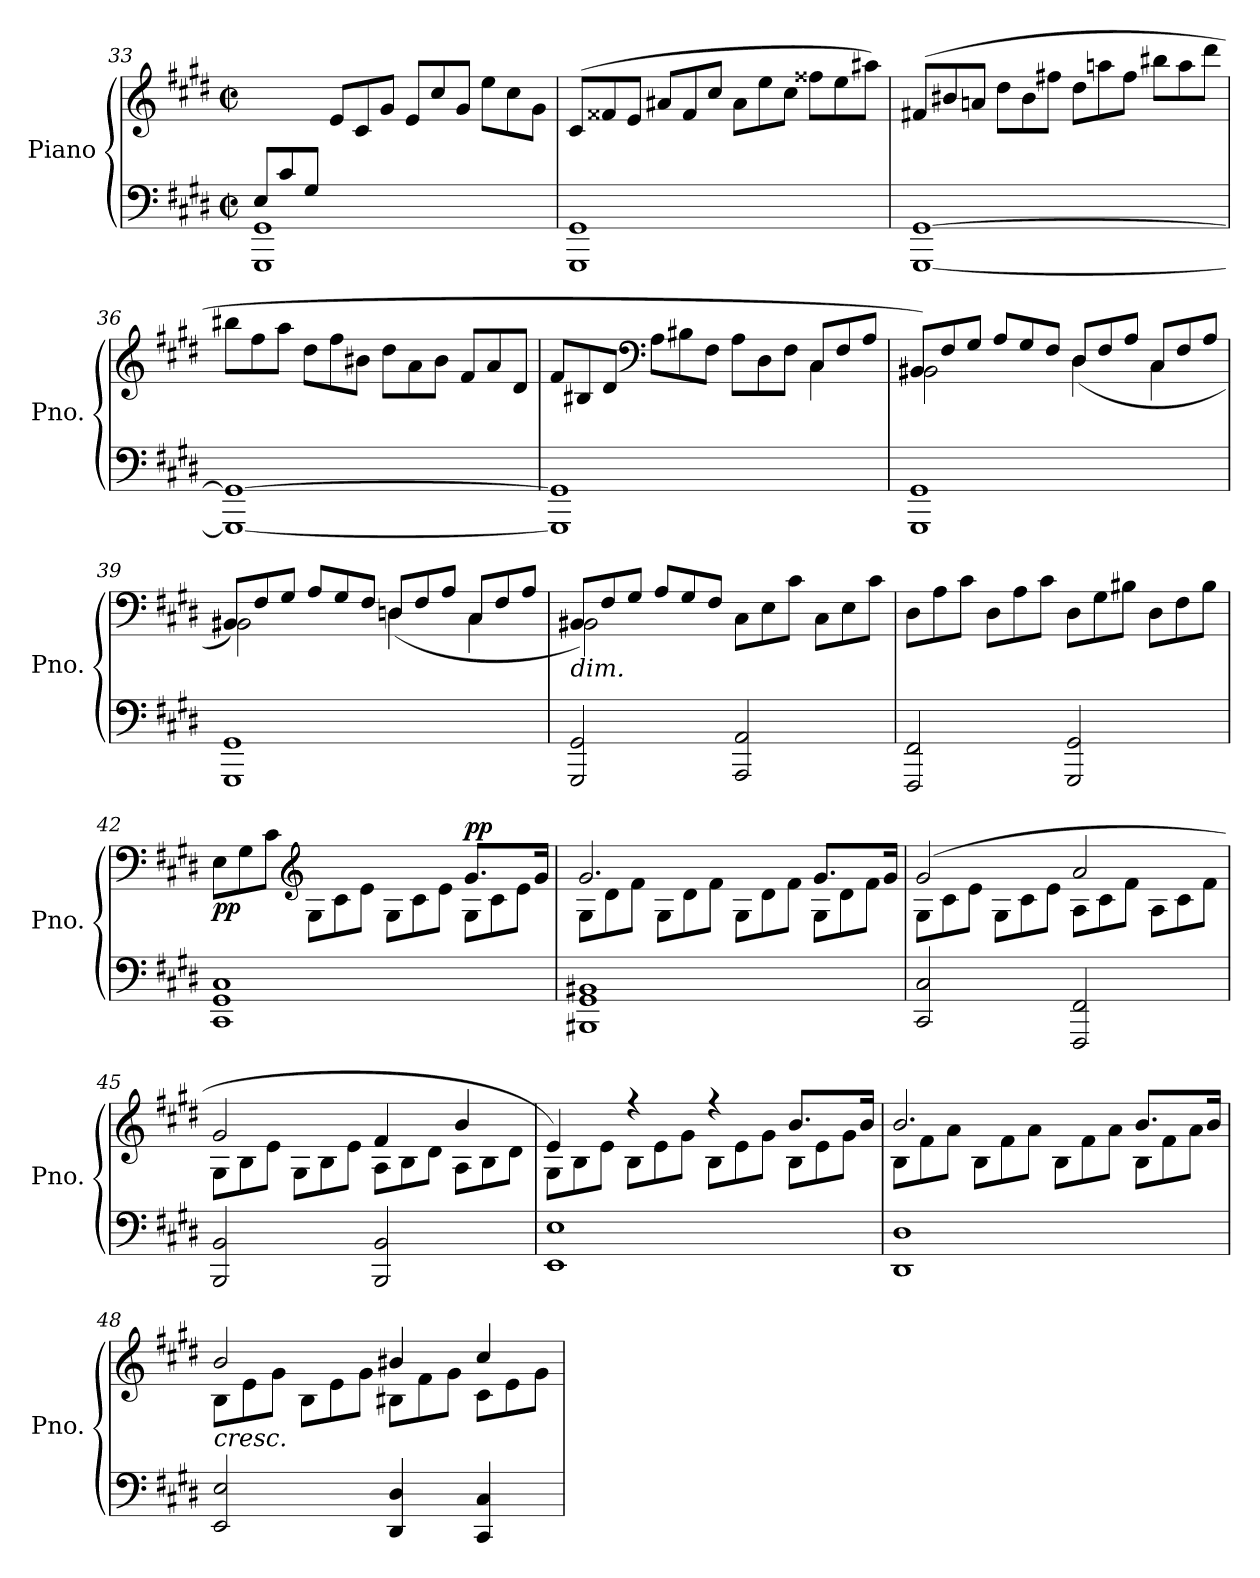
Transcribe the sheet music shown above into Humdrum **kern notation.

**kern	**kern	**dynam
*part1	*part1	*part1
*staff2	*staff1	*staff1/2
*I"Piano	*	*
*I'Pno.	*	*
*clefF4	*clefG2	*
*k[f#c#g#d#]	*k[f#c#g#d#]	*
*M2/2	*M2/2	*
*met(c|)	*met(c|)	*
*Xtuplet	*	*
=33	=33	=33
*^	*	*
(>12E/L	1GGG# 1GG#	4ryy	.
12c#/	.	.	.
12G#/J	.	.	.
*	*	*Xtuplet	*
2.ryy	.	12e/L	.
.	.	12c#/	.
.	.	12g#/J	.
.	.	12e/L	.
.	.	12cc#/	.
.	.	12g#/J	.
.	.	12ee\L	.
.	.	12cc#\	.
.	.	12g#\J)	.
*v	*v	*	*
=34	=34	=34
1GGG# 1GG#	(>12c#/L	.
.	12f##X/	.
.	12e/J	.
.	12a#X/L	.
.	12f##/	.
.	12cc#/J	.
.	12a#\L	.
.	12ee\	.
.	12cc#\J	.
.	12ff##X\L	.
.	12ee\	.
.	12aa#X\J)	.
=35	=35	=35
[1GGG# [1GG#	(>12f#X/L	.
.	12b#X/	.
.	12an/J	.
.	12dd#\L	.
.	12b#\	.
.	12ff#X\J	.
.	12dd#\L	.
.	12aan\	.
.	12ff#\J	.
.	12bb#X\L	.
.	12aa\	.
.	12ddd#\J	.
!!LO:LB:g=z
=36	=36	=36
1GGG#_ 1GG#_	12bb#X\L	.
.	12ff#\	.
.	12aa\J	.
.	12dd#\L	.
.	12ff#\	.
.	12b#X\J	.
.	12dd#\L	.
.	12a\	.
.	12b#\J	.
.	12f#/L	.
.	12a/	.
.	12d#/J	.
=37	=37	=37
*	*^	*
1GGG#] 1GG#]	12f#/L	2ryy	.
.	12B#X/	.	.
.	12d#/J	.	.
*	*clefF4	*	*
.	12A\L	.	.
.	12B#X\	.	.
.	12F#\J	.	.
.	12A\L	4ryy	.
.	12D#\	.	.
.	12F#\J	.	.
.	12C#/L	4C#\	.
.	12F#/	.	.
.	12A/J	.	.
=38	=38	=38	=38
1GGG# 1GG#	12BB#X/L)	2BB#\	.
.	12F#/	.	.
.	12G#/J	.	.
.	12A/L	.	.
.	12G#/	.	.
.	12F#/J	.	.
.	12D#/L	(<4D#\	.
.	12F#/	.	.
.	12A/J	.	.
.	12C#/L	4C#\	.
.	12F#/	.	.
.	12A/J	.	.
=39	=39	=39	=39
1GGG# 1GG#	12BB#X/L)	2BB#\	.
.	12F#/	.	.
.	12G#/J	.	.
.	12A/L	.	.
.	12G#/	.	.
.	12F#/J	.	.
.	12Dn/L	(<4D\	.
.	12F#/	.	.
.	12A/J	.	.
.	12C#/L	4C#\	.
.	12F#/	.	.
.	12A/J	.	.
!!LO:LB:g=z	!!
=40	=40	=40	=40
!	!LO:TX:b:i:t=dim.	!	!
2GGG#/ 2GG#/	12BB#X/L	2BB#\)	.
.	12F#/	.	.
.	12G#/J	.	.
.	12A/L	.	.
.	12G#/	.	.
.	12F#/J	.	.
2AAA/ 2AA/	12C#\L	2ryy	.
.	12E\	.	.
.	12c#\J	.	.
.	12C#\L	.	.
.	12E\	.	.
.	12c#\J	.	.
*	*v	*v	*
=41	=41	=41
2FFF#/ 2FF#/	12D#\L	.
.	12A\	.
.	12c#\J	.
.	12D#\L	.
.	12A\	.
.	12c#\J	.
2GGG#/ 2GG#/	12D#\L	.
.	12G#\	.
.	12B#X\J	.
.	12D#\L	.
.	12F#\	.
.	12B#\J	.
=42	=42	=42
*	*^	*
!	!	!	!LO:DY:b
1CC# 1GG# 1C#	4ryy	12E\L	pp
.	.	12G#\	.
.	.	12c#\J	.
*	*clefG2	*	*
.	4ryy	12G#\L	.
.	.	12c#\	.
.	.	12e\J	.
.	4ryy	12G#\L	.
.	.	12c#\	.
.	.	12e\J	.
!	!	!	!LO:DY:a
.	8.g#/L	12G#\L	pp
.	.	12c#\	.
.	.	12e\J	.
.	16g#/Jk	.	.
=43	=43	=43	=43
1BBB#X 1GG# 1BB#X	2.g#/	12G#\L	.
.	.	12d#\	.
.	.	12f#\J	.
.	.	12G#\L	.
.	.	12d#\	.
.	.	12f#\J	.
.	.	12G#\L	.
.	.	12d#\	.
.	.	12f#\J	.
.	8.g#/L	12G#\L	.
.	.	12d#\	.
.	.	12f#\J	.
.	16g#/Jk	.	.
!!LO:PB:g=z	!!
=44	=44	=44	=44
2CC#/ 2C#/	(>2g#/	12G#\L	.
.	.	12c#\	.
.	.	12e\J	.
.	.	12G#\L	.
.	.	12c#\	.
.	.	12e\J	.
2FFF#/ 2FF#/	2a/	12A\L	.
.	.	12c#\	.
.	.	12f#\J	.
.	.	12A\L	.
.	.	12c#\	.
.	.	12f#\J	.
=45	=45	=45	=45
2BBB/ 2BB/	2g#/	12G#\L	.
.	.	12B\	.
.	.	12e\J	.
.	.	12G#\L	.
.	.	12B\	.
.	.	12e\J	.
2BBB/ 2BB/	4f#/	12A\L	.
.	.	12B\	.
.	.	12d#\J	.
.	4b/	12A\L	.
.	.	12B\	.
.	.	12d#\J	.
=46	=46	=46	=46
1EE 1E	4e/)	12G#\L	.
.	.	12B\	.
.	.	12e\J	.
.	4r	12B\L	.
.	.	12e\	.
.	.	12g#\J	.
.	4r	12B\L	.
.	.	12e\	.
.	.	12g#\J	.
.	8.b/L	12B\L	.
.	.	12e\	.
.	.	12g#\J	.
.	16b/Jk	.	.
=47	=47	=47	=47
1DD# 1D#	2.b/	12B\L	.
.	.	12f#\	.
.	.	12a\J	.
.	.	12B\L	.
.	.	12f#\	.
.	.	12a\J	.
.	.	12B\L	.
.	.	12f#\	.
.	.	12a\J	.
.	8.b/L	12B\L	.
.	.	12f#\	.
.	.	12a\J	.
.	16b/Jk	.	.
!!LO:LB:g=z	!!
=48	=48	=48	=48
!	!LO:TX:b:i:t=cresc.	!	!
2EE/ 2E/	2b/	12B\L	.
.	.	12e\	.
.	.	12g#\J	.
.	.	12B\L	.
.	.	12e\	.
.	.	12g#\J	.
4DD#/ 4D#/	4b#X/	12B#X\L	.
.	.	12f#\	.
.	.	12g#\J	.
4CC#/ 4C#/	4cc#/	12c#\L	.
.	.	12e\	.
.	.	12g#\J	.
*	*v	*v	*
=	=	=
*-	*-	*-
